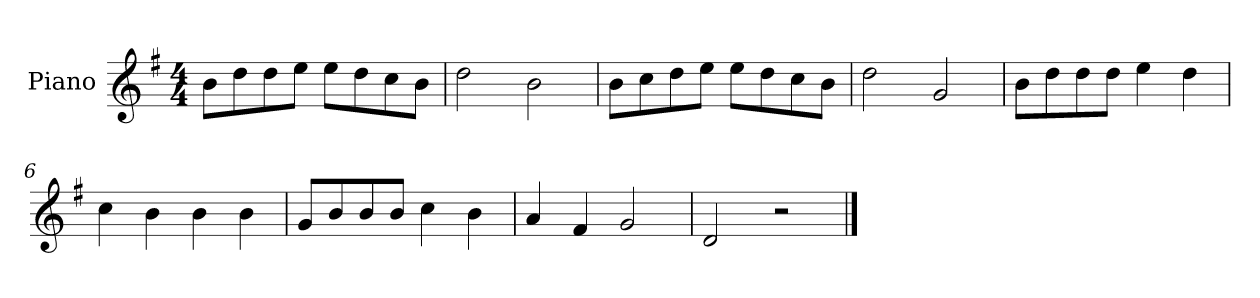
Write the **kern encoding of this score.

**kern
*part1
*staff1
*I"Piano
*I'P-no
*clefG2
*k[f#]
*M4/4
*MM90
=1
8b\L
8dd\
8dd\
8ee\J
8ee\L
8dd\
8cc\
8b\J
=2
2dd\
2b\
=3
8b\L
8cc\
8dd\
8ee\J
8ee\L
8dd\
8cc\
8b\J
=4
2dd\
2g/
=5
8b\L
8dd\
8dd\
8dd\J
4ee\
4dd\
=6
4cc\
4b\
4b\
4b\
=7
8g/L
8b/
8b/
8b/J
4cc\
4b\
!!LO:LB:g=z
=8
4a/
4f#/
2g/
=9
2d/
2r
==
*-
